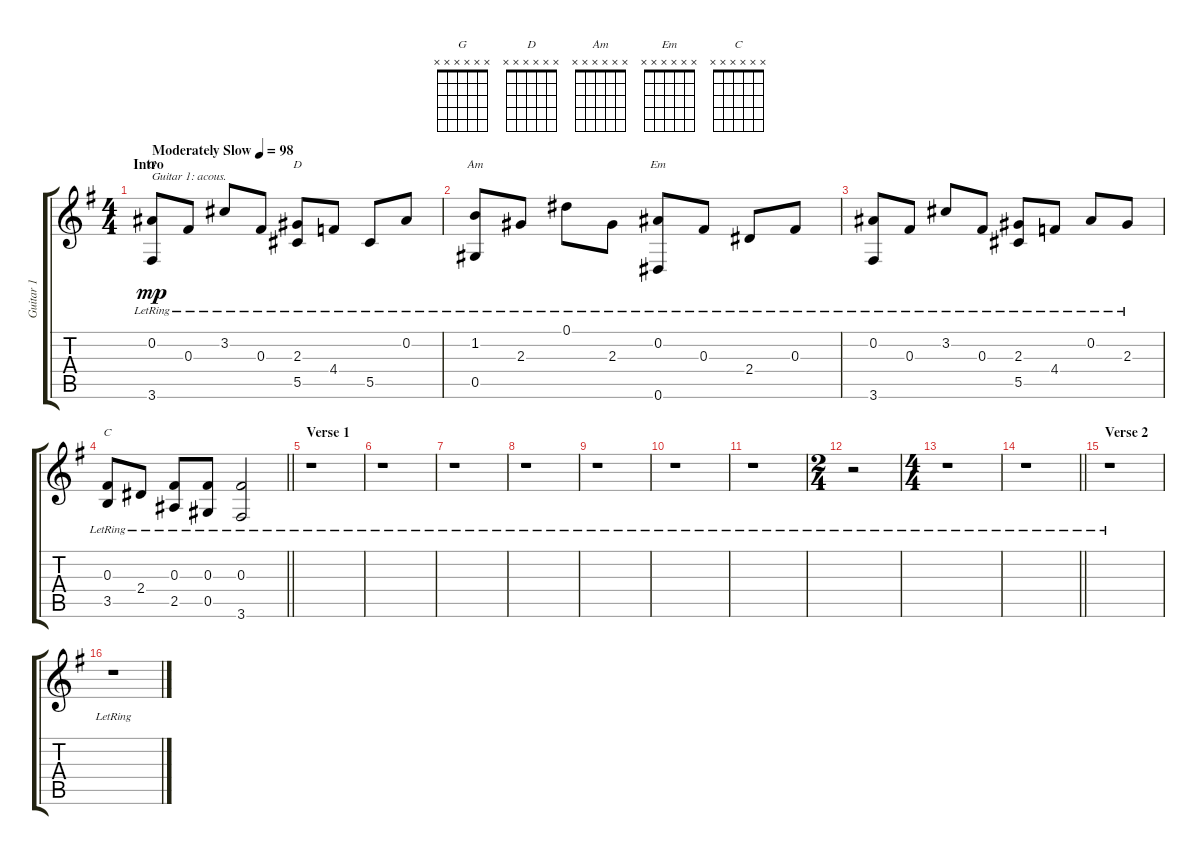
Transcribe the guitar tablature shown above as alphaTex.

\track ("Guitar 1" "Guitar 1") {instrument acousticguitarsteel}
\staff {score tabs}
\tuning (Eb4 Bb3 Gb3 Db3 Ab2 Eb2) {hide}
\chord ("G" x x x x x x)
\chord ("D" x x x x x x)
\chord ("Am" x x x x x x)
\chord ("Em" x x x x x x)
\chord ("C" x x x x x x)
\ts (4 4)
\section ("" "Intro")
\tempo (98 "Moderately Slow")
\clef g2
\ks g
(0.2{lr} 3.6{lr}).8{ch "G" txt "Guitar 1: acous." dy mp instrument acousticguitarsteel} 0.3{lr}.8 3.2{lr}.8 0.3{lr}.8 (2.3{lr} 5.5{lr}).8{ch "D"} 4.4{lr}.8 5.5{lr}.8 0.2{lr}.8 |
(1.2{lr} 0.5{lr}).8{ch "Am"} 2.3{lr}.8 0.1{lr}.8 2.3{lr}.8 (0.2{lr} 0.6{lr}).8{ch "Em"} 0.3{lr}.8 2.4{lr}.8 0.3{lr}.8 |
(0.2{lr} 3.6{lr}).8 0.3{lr}.8 3.2{lr}.8 0.3{lr}.8 (2.3{lr} 5.5{lr}).8 4.4{lr}.8 0.2{lr}.8 2.3{lr}.8 |
\barLineRight lightlight
(0.3{lr} 3.5).8{ch "C"} 2.4{lr}.8 (0.3{lr} 2.5{lr}).8 (0.3{lr} 0.5{lr}).8 (0.3{lr} 3.6{lr}).2 |
\section ("" "Verse 1")
r.1 |
r.1 |
r.1 |
r.1 |
r.1 |
r.1 |
r.1 |
\ts (2 4)
r.2 |
\ts (4 4)
r.1 |
\barLineRight lightlight
r.1 |
\section ("" "Verse 2")
r.1 |
r.1
